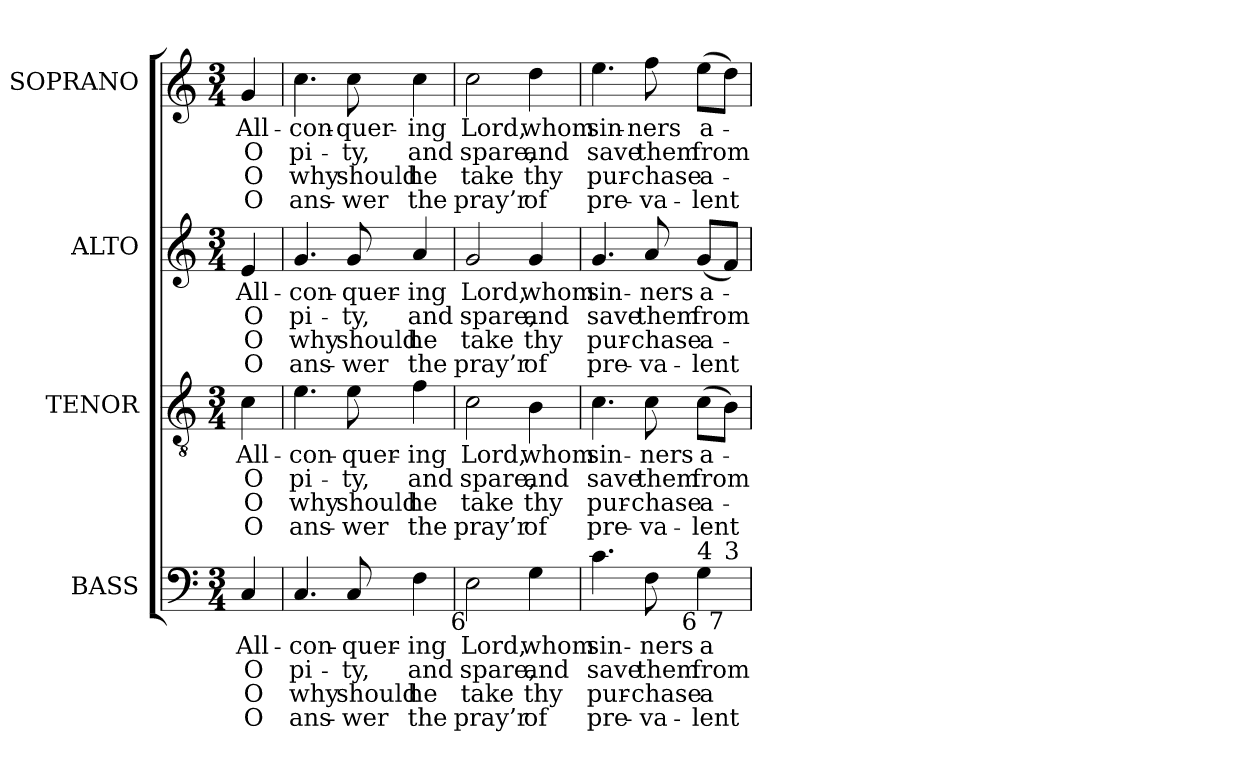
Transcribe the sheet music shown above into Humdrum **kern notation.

**kern	**text	**text	**text	**text	**kern	**text	**text	**text	**text	**kern	**text	**text	**text	**text	**kern	**text	**text	**text	**text
*part4	*part4	*part4	*part4	*part4	*part3	*part3	*part3	*part3	*part3	*part2	*part2	*part2	*part2	*part2	*part1	*part1	*part1	*part1	*part1
*staff4	*staff4	*staff4	*staff4	*staff4	*staff3	*staff3	*staff3	*staff3	*staff3	*staff2	*staff2	*staff2	*staff2	*staff2	*staff1	*staff1	*staff1	*staff1	*staff1
*I"BASS	*	*	*	*	*I"TENOR	*	*	*	*	*I"ALTO	*	*	*	*	*I"SOPRANO	*	*	*	*
*I'B.	*	*	*	*	*I'T.	*	*	*	*	*I'A.	*	*	*	*	*I'S.	*	*	*	*
!!LO:PB:g=z
*clefF4	*	*	*	*	*clefGv2	*	*	*	*	*clefG2	*	*	*	*	*clefG2	*	*	*	*
*	*	*	*	*	*ITrd7c12	*	*	*	*	*	*	*	*	*	*	*	*	*	*
*k[]	*	*	*	*	*k[]	*	*	*	*	*k[]	*	*	*	*	*k[]	*	*	*	*
*C:	*	*	*	*	*C:	*	*	*	*	*C:	*	*	*	*	*C:	*	*	*	*
*M3/4	*	*	*	*	*M3/4	*	*	*	*	*M3/4	*	*	*	*	*M3/4	*	*	*	*
=	=	=	=	=	=	=	=	=	=	=	=	=	=	=	=	=	=	=	=
!	!LO:LY:b:color=#000000	!LO:LY:b:color=#000000	!LO:LY:b:color=#000000	!LO:LY:b:color=#000000	!	!	!	!	!	!	!	!	!	!	!	!	!	!	!
!	!	!	!	!	!	!LO:LY:b:color=#000000	!LO:LY:b:color=#000000	!LO:LY:b:color=#000000	!LO:LY:b:color=#000000	!	!	!	!	!	!	!	!	!	!
!	!	!	!	!	!	!	!	!	!	!	!LO:LY:b:color=#000000	!LO:LY:b:color=#000000	!LO:LY:b:color=#000000	!LO:LY:b:color=#000000	!	!	!	!	!
!	!	!	!	!	!	!	!	!	!	!	!	!	!	!	!	!LO:LY:b:color=#000000	!LO:LY:b:color=#000000	!LO:LY:b:color=#000000	!LO:LY:b:color=#000000
4Ci/	All-	O	O	O	4Ci\	All-	O	O	O	4ei/	All-	O	O	O	4gi/	All-	O	O	O
=1	=1	=1	=1	=1	=1	=1	=1	=1	=1	=1	=1	=1	=1	=1	=1	=1	=1	=1	=1
!	!LO:LY:b:color=#000000	!LO:LY:b:color=#000000	!LO:LY:b:color=#000000	!LO:LY:b:color=#000000	!	!	!	!	!	!	!	!	!	!	!	!	!	!	!
!	!	!	!	!	!	!LO:LY:b:color=#000000	!LO:LY:b:color=#000000	!LO:LY:b:color=#000000	!LO:LY:b:color=#000000	!	!	!	!	!	!	!	!	!	!
!	!	!	!	!	!	!	!	!	!	!	!LO:LY:b:color=#000000	!LO:LY:b:color=#000000	!LO:LY:b:color=#000000	!LO:LY:b:color=#000000	!	!	!	!	!
!	!	!	!	!	!	!	!	!	!	!	!	!	!	!	!	!LO:LY:b:color=#000000	!LO:LY:b:color=#000000	!LO:LY:b:color=#000000	!LO:LY:b:color=#000000
4.Ci/	-con-	pi-	why	ans-	4.Ei\	-con-	pi-	why	ans-	4.gi/	-con-	pi-	why	ans-	4.cci\	-con-	pi-	why	ans-
!	!LO:LY:b:color=#000000	!LO:LY:b:color=#000000	!LO:LY:b:color=#000000	!LO:LY:b:color=#000000	!	!	!	!	!	!	!	!	!	!	!	!	!	!	!
!	!	!	!	!	!	!LO:LY:b:color=#000000	!LO:LY:b:color=#000000	!LO:LY:b:color=#000000	!LO:LY:b:color=#000000	!	!	!	!	!	!	!	!	!	!
!	!	!	!	!	!	!	!	!	!	!	!LO:LY:b:color=#000000	!LO:LY:b:color=#000000	!LO:LY:b:color=#000000	!LO:LY:b:color=#000000	!	!	!	!	!
!	!	!	!	!	!	!	!	!	!	!	!	!	!	!	!	!LO:LY:b:color=#000000	!LO:LY:b:color=#000000	!LO:LY:b:color=#000000	!LO:LY:b:color=#000000
8Ci/	-quer-	-ty,	-should	wer	8Ei\	-quer-	-ty,	-should	wer	8gi/	-quer-	-ty,	-should	wer	8cci\	-quer-	-ty,	-should	wer
!	!LO:LY:b:color=#000000	!LO:LY:b:color=#000000	!LO:LY:b:color=#000000	!LO:LY:b:color=#000000	!	!	!	!	!	!	!	!	!	!	!	!	!	!	!
!	!	!	!	!	!	!LO:LY:b:color=#000000	!LO:LY:b:color=#000000	!LO:LY:b:color=#000000	!LO:LY:b:color=#000000	!	!	!	!	!	!	!	!	!	!
!	!	!	!	!	!	!	!	!	!	!	!LO:LY:b:color=#000000	!LO:LY:b:color=#000000	!LO:LY:b:color=#000000	!LO:LY:b:color=#000000	!	!	!	!	!
!	!	!	!	!	!	!	!	!	!	!	!	!	!	!	!	!LO:LY:b:color=#000000	!LO:LY:b:color=#000000	!LO:LY:b:color=#000000	!LO:LY:b:color=#000000
4Fi\	-ing	and	he	the	4Fi\	-ing	and	he	the	4ai/	-ing	and	he	the	4cci\	-ing	and	he	the
=2	=2	=2	=2	=2	=2	=2	=2	=2	=2	=2	=2	=2	=2	=2	=2	=2	=2	=2	=2
!	!LO:LY:b:color=#000000	!LO:LY:b:color=#000000	!LO:LY:b:color=#000000	!LO:LY:b:color=#000000	!	!	!	!	!	!	!	!	!	!	!	!	!	!	!
!	!	!	!	!	!	!LO:LY:b:color=#000000	!LO:LY:b:color=#000000	!LO:LY:b:color=#000000	!LO:LY:b:color=#000000	!	!	!	!	!	!	!	!	!	!
!	!	!	!	!	!	!	!	!	!	!	!LO:LY:b:color=#000000	!LO:LY:b:color=#000000	!LO:LY:b:color=#000000	!LO:LY:b:color=#000000	!	!	!	!	!
!LO:TX:b:rj:t=6	!	!	!	!	!	!	!	!	!	!	!	!	!	!	!	!	!	!	!
!	!	!	!	!	!	!	!	!	!	!	!	!	!	!	!	!LO:LY:b:color=#000000	!LO:LY:b:color=#000000	!LO:LY:b:color=#000000	!LO:LY:b:color=#000000
2Ei\	Lord,	spare,	take	pray’r	2Ci\	Lord,	spare,	take	pray’r	2gi/	Lord,	spare,	take	pray’r	2cci\	Lord,	spare,	take	pray’r
!	!LO:LY:b:color=#000000	!LO:LY:b:color=#000000	!LO:LY:b:color=#000000	!LO:LY:b:color=#000000	!	!	!	!	!	!	!	!	!	!	!	!	!	!	!
!	!	!	!	!	!	!LO:LY:b:color=#000000	!LO:LY:b:color=#000000	!LO:LY:b:color=#000000	!LO:LY:b:color=#000000	!	!	!	!	!	!	!	!	!	!
!	!	!	!	!	!	!	!	!	!	!	!LO:LY:b:color=#000000	!LO:LY:b:color=#000000	!LO:LY:b:color=#000000	!LO:LY:b:color=#000000	!	!	!	!	!
!	!	!	!	!	!	!	!	!	!	!	!	!	!	!	!	!LO:LY:b:color=#000000	!LO:LY:b:color=#000000	!LO:LY:b:color=#000000	!LO:LY:b:color=#000000
4Gi\	whom	and	thy	of	4BBi\	whom	and	thy	of	4gi/	whom	and	thy	of	4ddi\	whom	and	thy	of
=3	=3	=3	=3	=3	=3	=3	=3	=3	=3	=3	=3	=3	=3	=3	=3	=3	=3	=3	=3
!	!LO:LY:b:color=#000000	!LO:LY:b:color=#000000	!LO:LY:b:color=#000000	!LO:LY:b:color=#000000	!	!	!	!	!	!	!	!	!	!	!	!	!	!	!
!	!	!	!	!	!	!LO:LY:b:color=#000000	!LO:LY:b:color=#000000	!LO:LY:b:color=#000000	!LO:LY:b:color=#000000	!	!	!	!	!	!	!	!	!	!
!	!	!	!	!	!	!	!	!	!	!	!LO:LY:b:color=#000000	!LO:LY:b:color=#000000	!LO:LY:b:color=#000000	!LO:LY:b:color=#000000	!	!	!	!	!
!	!	!	!	!	!	!	!	!	!	!	!	!	!	!	!	!LO:LY:b:color=#000000	!LO:LY:b:color=#000000	!LO:LY:b:color=#000000	!LO:LY:b:color=#000000
*^	*	*	*	*	*	*	*	*	*	*	*	*	*	*	*	*	*	*	*
4.ci\	2ryy	sin-	save	pur-	-pre-	4.Ci\	sin-	save	pur-	-pre-	4.gi/	sin-	save	pur-	-pre-	4.eei\	sin-	save	pur-	-pre-
!	!	!LO:LY:b:color=#000000	!LO:LY:b:color=#000000	!LO:LY:b:color=#000000	!LO:LY:b:color=#000000	!	!	!	!	!	!	!	!	!	!	!	!	!	!	!
!	!	!	!	!	!	!	!LO:LY:b:color=#000000	!LO:LY:b:color=#000000	!LO:LY:b:color=#000000	!LO:LY:b:color=#000000	!	!	!	!	!	!	!	!	!	!
!	!	!	!	!	!	!	!	!	!	!	!	!LO:LY:b:color=#000000	!LO:LY:b:color=#000000	!LO:LY:b:color=#000000	!LO:LY:b:color=#000000	!	!	!	!	!
!	!	!	!	!	!	!	!	!	!	!	!	!	!	!	!	!	!LO:LY:b:color=#000000	!LO:LY:b:color=#000000	!LO:LY:b:color=#000000	!LO:LY:b:color=#000000
8Fi\	.	-ners	them	-chase	va-	8Ci\	-ners	them	-chase	va-	8ai/	-ners	them	-chase	va-	8ffi\	-ners	them	-chase	va-
!	!	!LO:LY:b:color=#000000	!LO:LY:b:color=#000000	!LO:LY:b:color=#000000	!LO:LY:b:color=#000000	!	!	!	!	!	!	!	!	!	!	!	!	!	!	!
!	!	!	!	!	!	!	!LO:LY:b:color=#000000	!LO:LY:b:color=#000000	!LO:LY:b:color=#000000	!LO:LY:b:color=#000000	!	!	!	!	!	!	!	!	!	!
!	!	!	!	!	!	!	!	!	!	!	!	!LO:LY:b:color=#000000	!LO:LY:b:color=#000000	!LO:LY:b:color=#000000	!LO:LY:b:color=#000000	!	!	!	!	!
!LO:TX:b:rj:t=6	!	!	!	!	!	!	!	!	!	!	!	!	!	!	!	!	!	!	!	!
!LO:TX:t=4	!	!	!	!	!	!	!	!	!	!	!	!	!	!	!	!	!	!	!	!
!	!	!	!	!	!	!	!	!	!	!	!	!	!	!	!	!	!LO:LY:b:color=#000000	!LO:LY:b:color=#000000	!LO:LY:b:color=#000000	!LO:LY:b:color=#000000
4Gi\	8ryy	a-	from	-a-	-lent	(8Ci\L	a-	from	-a-	-lent	(8gi/L	a-	from	-a-	-lent	(8eei\L	a-	from	-a-	-lent
!	!LO:TX:b:rj:t=7	!	!	!	!	!	!	!	!	!	!	!	!	!	!	!	!	!	!	!
!	!LO:TX:t=3	!	!	!	!	!	!	!	!	!	!	!	!	!	!	!	!	!	!	!
.	8ryy	.	.	.	.	8BBi\J)	.	.	.	.	8fi/J)	.	.	.	.	8ddi\J)	.	.	.	.
*v	*v	*	*	*	*	*	*	*	*	*	*	*	*	*	*	*	*	*	*	*
=	=	=	=	=	=	=	=	=	=	=	=	=	=	=	=	=	=	=	=
*-	*-	*-	*-	*-	*-	*-	*-	*-	*-	*-	*-	*-	*-	*-	*-	*-	*-	*-	*-
